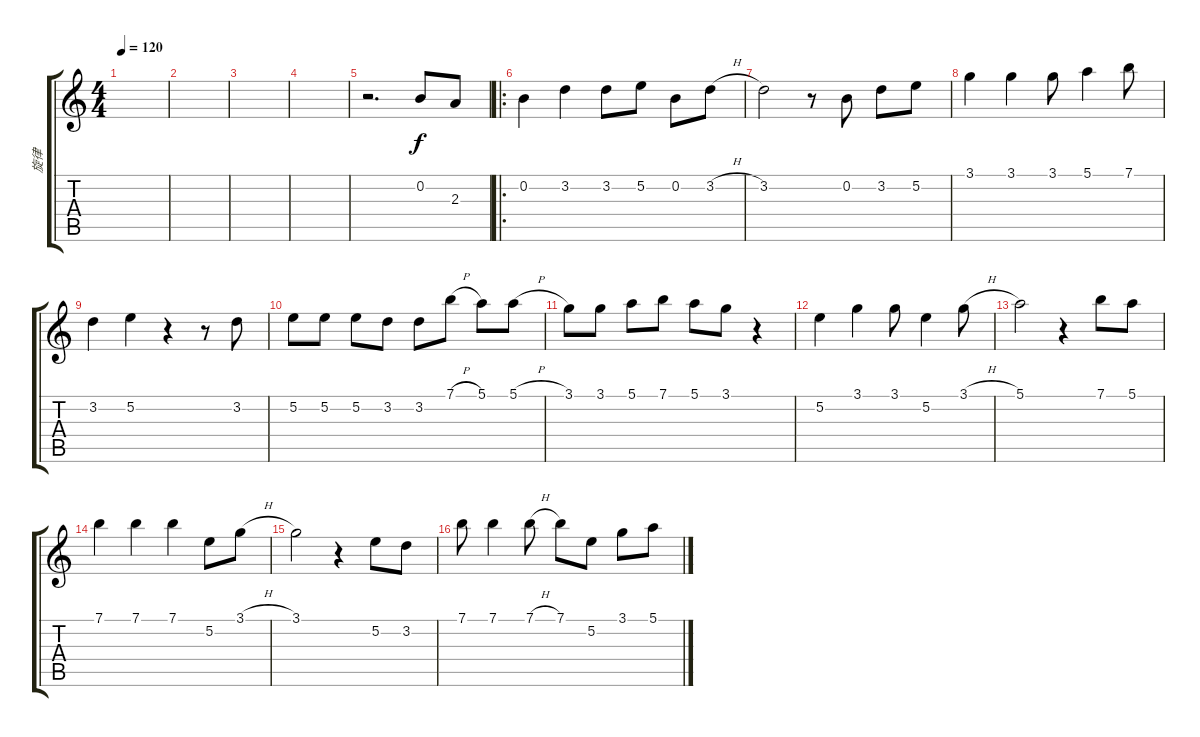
\track ("旋律" "旋律") {instrument acousticguitarnylon}
\staff {score tabs}
\tuning (E4 B3 G3 D3 A2 E2) {hide}
\ts (4 4)
\tempo 120
\clef g2
\ks c
|
|
|
|
r.2{d} 0.2.8 2.3.8 |
\ro
0.2.4 3.2.4 3.2.8 5.2.8 0.2.8 3.2{h}.8 |
3.2.2 r.8 0.2.8 3.2.8 5.2.8 |
3.1.4 3.1.4 3.1.8 5.1.4 7.1.8 |
3.2.4 5.2.4 r.4 r.8 3.2.8 |
5.2.8 5.2.8 5.2.8 3.2.8 3.2.8 7.1{h}.8 5.1.8 5.1{h}.8 |
3.1.8 3.1.8 5.1.8 7.1.8 5.1.8 3.1.8 r.4 |
5.2.4 3.1.4 3.1.8 5.2.4 3.1{h}.8 |
5.1.2 r.4 7.1.8 5.1.8 |
7.1.4 7.1.4 7.1.4 5.2.8 3.1{h}.8 |
3.1.2 r.4 5.2.8 3.2.8 |
7.1.8 7.1.4 7.1{h}.8 7.1.8 5.2.8 3.1.8 5.1.8
